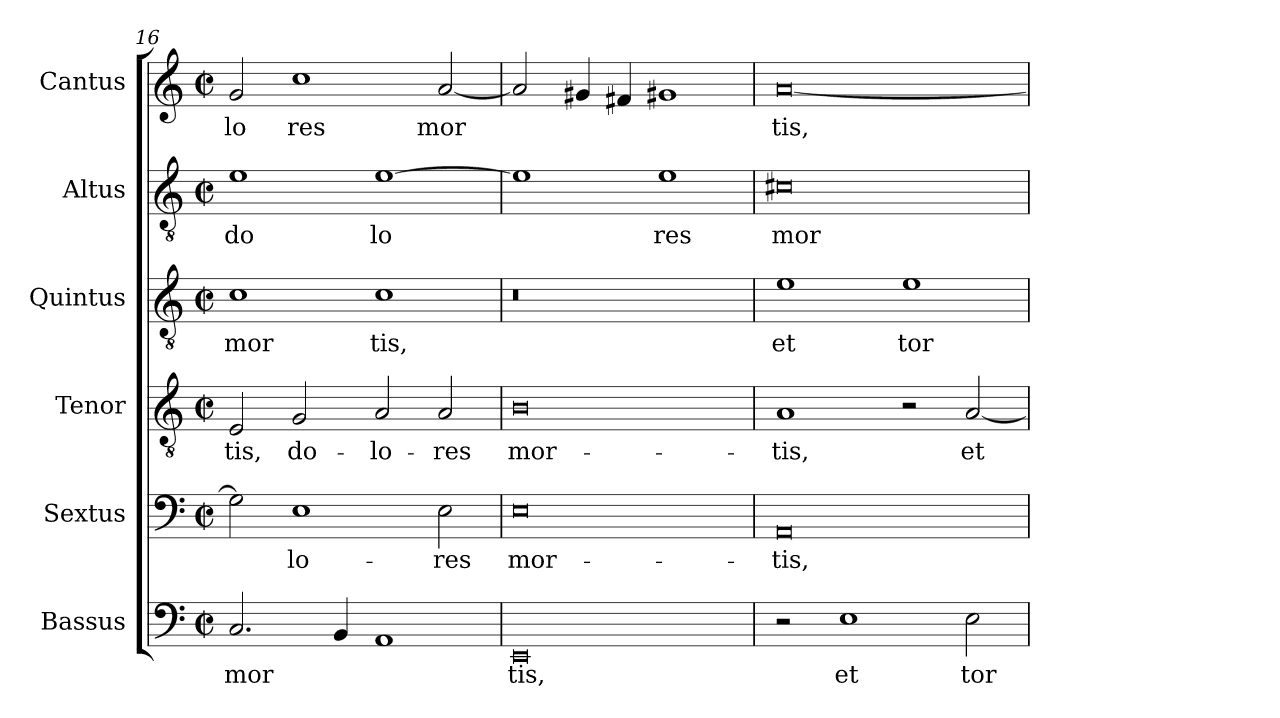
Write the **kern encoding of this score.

**kern	**text	**kern	**text	**kern	**text	**kern	**text	**kern	**text	**kern	**text
*part6	*part6	*part5	*part5	*part4	*part4	*part3	*part3	*part2	*part2	*part1	*part1
*staff6	*staff6	*staff5	*staff5	*staff4	*staff4	*staff3	*staff3	*staff2	*staff2	*staff1	*staff1
*I"Bassus	*	*I"Sextus	*	*I"Tenor	*	*I"Quintus	*	*I"Altus	*	*I"Cantus	*
*clefF4	*	*clefF4	*	*clefGv2	*	*clefGv2	*	*clefGv2	*	*clefG2	*
*M2/2	*	*M2/2	*	*M2/2	*	*M2/2	*	*M2/2	*	*M2/2	*
*met(c|)	*	*met(c|)	*	*met(c|)	*	*met(c|)	*	*met(c|)	*	*met(c|)	*
=16	=16	=16	=16	=16	=16	=16	=16	=16	=16	=16	=16
!	!LO:LY:b	!	!	!	!LO:LY:b:cj	!	!LO:LY:b:cj	!	!LO:LY:b:cj	!	!LO:LY:b:cj
2.C/	mor	2G\]	.	2E/	-tis,	1c	mor	1e	do	2g/	lo
!	!	!	!LO:LY:b:cj	!	!LO:LY:b:cj	!	!	!	!	!	!LO:LY:b:cj
.	.	1E	-lo-	2G/	do-	.	.	.	.	1cc	res
4BB/	.	.	.	.	.	.	.	.	.	.	.
!	!	!	!	!	!LO:LY:b:cj	!	!LO:LY:b:cj	!	!LO:LY:b:cj	!	!
1AA	.	.	.	2A/	-lo-	1c	tis,	[>1e	lo	.	.
!	!	!	!LO:LY:b:cj	!	!LO:LY:b:cj	!	!	!	!	!	!LO:LY:b
.	.	2E\	-res	2A/	-res	.	.	.	.	[<2a/	mor
=17	=17	=17	=17	=17	=17	=17	=17	=17	=17	=17	=17
!	!LO:LY:b:cj	!	!LO:LY:b:cj	!	!LO:LY:b:cj	!	!	!	!	!	!
0EE	tis,	0E	mor-	0B	mor-	0r	.	1e]	.	2a/]	.
.	.	.	.	.	.	.	.	.	.	4g#X/	.
.	.	.	.	.	.	.	.	.	.	4f#/	.
!	!	!	!	!	!	!	!	!	!LO:LY:b:cj	!	!
.	.	.	.	.	.	.	.	1e	res	1g#X	.
=18	=18	=18	=18	=18	=18	=18	=18	=18	=18	=18	=18
!	!	!	!LO:LY:b:cj	!	!LO:LY:b:cj	!	!LO:LY:b:cj	!	!LO:LY:b:cj	!	!LO:LY:b:cj
2r	.	0AA	-tis,	1A	-tis,	1e	et	0c#X	mor	[<0a	tis,
!	!LO:LY:b:cj	!	!	!	!	!	!	!	!	!	!
1E	et	.	.	.	.	.	.	.	.	.	.
!	!	!	!	!	!	!	!LO:LY:b:cj	!	!	!	!
.	.	.	.	2r	.	1e	tor	.	.	.	.
!	!LO:LY:b:cj	!	!	!	!LO:LY:b:cj	!	!	!	!	!	!
2E\	tor	.	.	[<2A/	et	.	.	.	.	.	.
=	=	=	=	=	=	=	=	=	=	=	=
*-	*-	*-	*-	*-	*-	*-	*-	*-	*-	*-	*-
